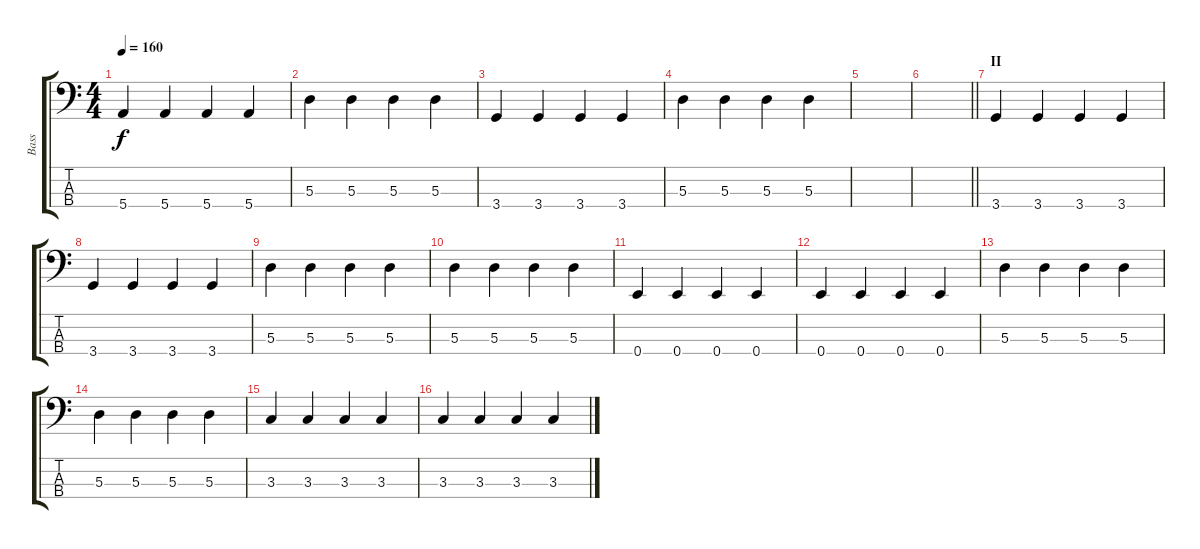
\track ("Bass" "Bass") {instrument electricbassfinger}
\staff {score tabs}
\tuning (G2 D2 A1 E1) {hide}
\ts (4 4)
\tempo 160
\clef f4
\ks c
5.4.4{dy f} 5.4.4 5.4.4 5.4.4 |
5.3.4 5.3.4 5.3.4 5.3.4 |
3.4.4 3.4.4 3.4.4 3.4.4 |
5.3.4 5.3.4 5.3.4 5.3.4 |
|
\barLineRight lightlight
|
\section ("" "II")
3.4.4 3.4.4 3.4.4 3.4.4 |
3.4.4 3.4.4 3.4.4 3.4.4 |
5.3.4 5.3.4 5.3.4 5.3.4 |
5.3.4 5.3.4 5.3.4 5.3.4 |
0.4.4 0.4.4 0.4.4 0.4.4 |
0.4.4 0.4.4 0.4.4 0.4.4 |
5.3.4 5.3.4 5.3.4 5.3.4 |
5.3.4 5.3.4 5.3.4 5.3.4 |
3.3.4 3.3.4 3.3.4 3.3.4 |
3.3.4 3.3.4 3.3.4 3.3.4
